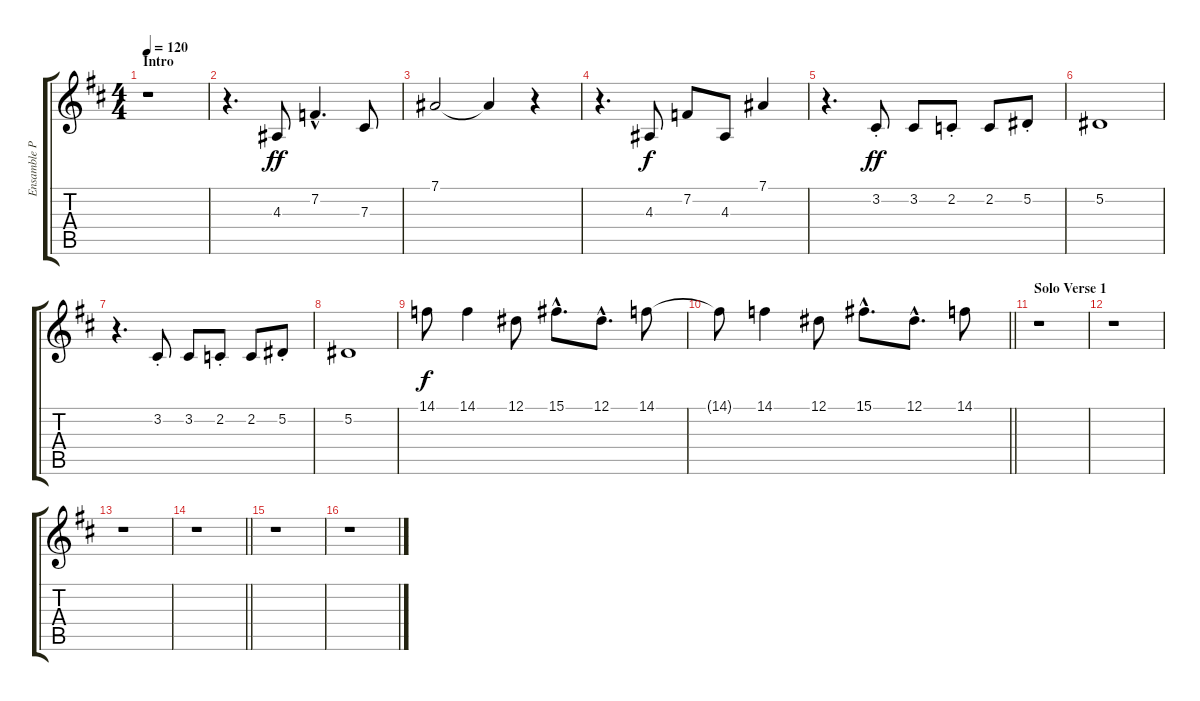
\track ("Ensamble Pult 2" "Ensamble P") {instrument stringensemble1}
\staff {score tabs}
\tuning (Eb4 Bb3 Gb3 Db3 Ab2 Eb2) {hide}
\ts (4 4)
\section ("" "Intro")
\tempo 120
\clef g2
\ks d
r.1{dy ff instrument stringensemble1} |
r.4{d} 4.3.8 7.2{hac}.4{d} 7.3.8 |
7.1.2 7.1{t}.4 r.4 |
r.4{d} 4.3.8{dy f} 7.2.8 4.3.8 7.1.4 |
r.4{d} 3.2{st}.8{dy ff} 3.2.8 2.2{st}.8 2.2.8 5.2{st}.8 |
5.2.1 |
r.4{d} 3.2{st}.8 3.2.8 2.2{st}.8 2.2.8 5.2{st}.8 |
5.2.1 |
14.1.8{dy f} 14.1.4 12.1.8 15.1{hac}.8{d} 12.1{hac}.8{d} 14.1.8 |
\barLineRight lightlight
14.1{t}.8 14.1.4 12.1.8 15.1{hac}.8{d} 12.1{hac}.8{d} 14.1.8 |
\section ("" "Solo Verse 1")
r.1 |
r.1 |
r.1 |
\barLineRight lightlight
r.1 |
r.1 |
r.1
